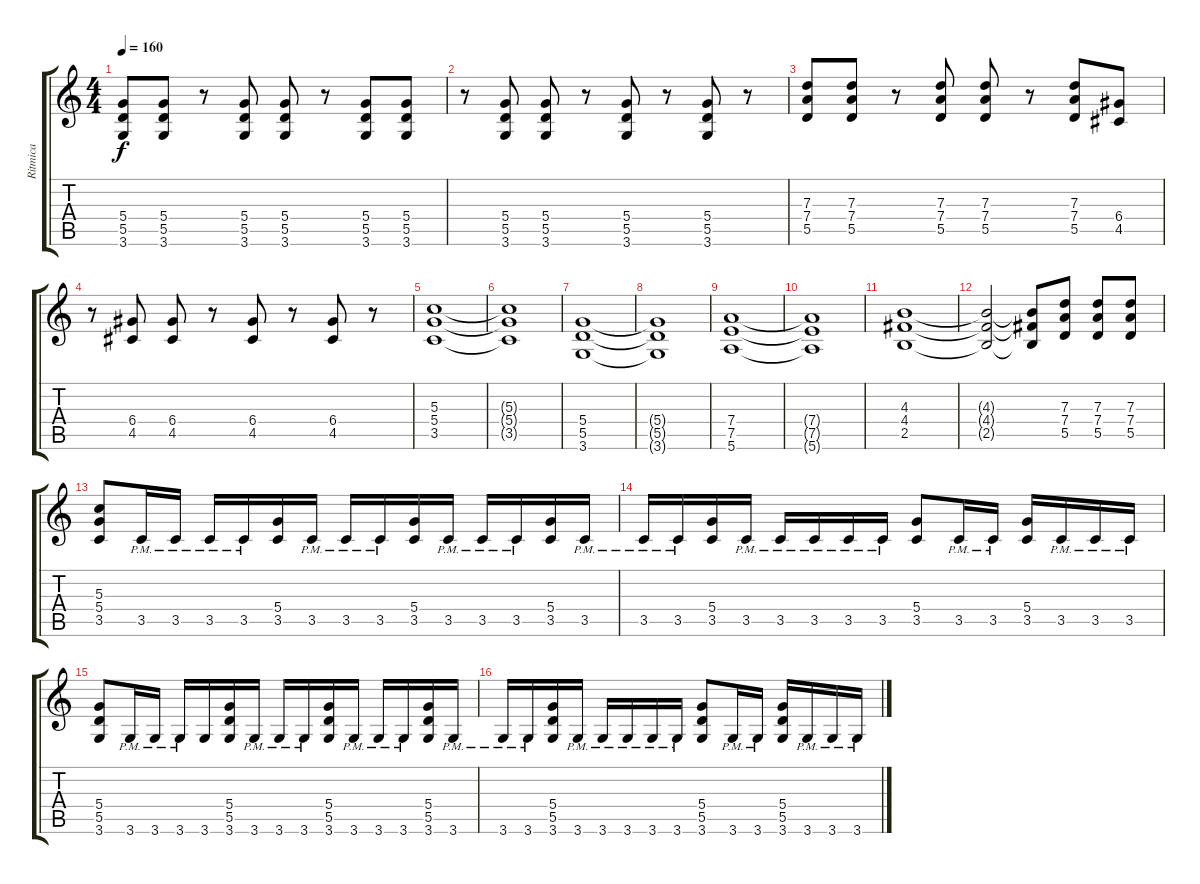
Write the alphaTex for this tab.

\track ("Ritmica" "Ritmica") {instrument overdrivenguitar}
\staff {score tabs}
\tuning (E4 B3 G3 D3 A2 E2) {hide}
\ts (4 4)
\tempo 160
\clef g2
\ks c
(5.4 5.5 3.6).8{dy f} (5.4 5.5 3.6).8 r.8 (5.4 5.5 3.6).8 (5.4 5.5 3.6).8 r.8 (5.4 5.5 3.6).8 (5.4 5.5 3.6).8 |
r.8 (5.4 5.5 3.6).8 (5.4 5.5 3.6).8 r.8 (5.4 5.5 3.6).8 r.8 (5.4 5.5 3.6).8 r.8 |
(7.3 7.4 5.5).8 (7.3 7.4 5.5).8 r.8 (7.3 7.4 5.5).8 (7.3 7.4 5.5).8 r.8 (7.3 7.4 5.5).8 (6.4 4.5).8 |
r.8 (6.4 4.5).8 (6.4 4.5).8 r.8 (6.4 4.5).8 r.8 (6.4 4.5).8 r.8 |
(5.3 5.4 3.5).1 |
(5.3{t} 5.4{t} 3.5{t}).1 |
(5.4 5.5 3.6).1 |
(5.4{t} 5.5{t} 3.6{t}).1 |
(7.4 7.5 5.6).1 |
(7.4{t} 7.5{t} 5.6{t}).1 |
(4.3 4.4 2.5).1 |
(4.3{t} 4.4{t} 2.5{t}).2 (4.3{t} 4.4{t} 2.5{t}).8 (7.3 7.4 5.5).8 (7.3 7.4 5.5).8 (7.3 7.4 5.5).8 |
(5.3 5.4 3.5).8 3.5{pm}.16 3.5{pm}.16 3.5{pm}.16 3.5{pm}.16 (5.4 3.5).16 3.5{pm}.16 3.5{pm}.16 3.5{pm}.16 (5.4 3.5).16 3.5{pm}.16 3.5{pm}.16 3.5{pm}.16 (5.4 3.5).16 3.5{pm}.16 |
3.5{pm}.16 3.5{pm}.16 (5.4 3.5).16 3.5{pm}.16 3.5{pm}.16 3.5{pm}.16 3.5{pm}.16 3.5{pm}.16 (5.4 3.5).8 3.5{pm}.16 3.5{pm}.16 (5.4 3.5).16 3.5{pm}.16 3.5{pm}.16 3.5{pm}.16 |
(5.4 5.5 3.6).8 3.6{pm}.16 3.6{pm}.16 3.6{pm}.16 3.6.16 (5.4 5.5 3.6).16 3.6{pm}.16 3.6{pm}.16 3.6{pm}.16 (5.4 5.5 3.6).16 3.6{pm}.16 3.6{pm}.16 3.6{pm}.16 (5.4 5.5 3.6).16 3.6{pm}.16 |
3.6{pm}.16 3.6{pm}.16 (5.4 5.5 3.6).16 3.6{pm}.16 3.6{pm}.16 3.6{pm}.16 3.6{pm}.16 3.6{pm}.16 (5.4 5.5 3.6).8 3.6{pm}.16 3.6{pm}.16 (5.4 5.5 3.6).16 3.6{pm}.16 3.6{pm}.16 3.6{pm}.16
